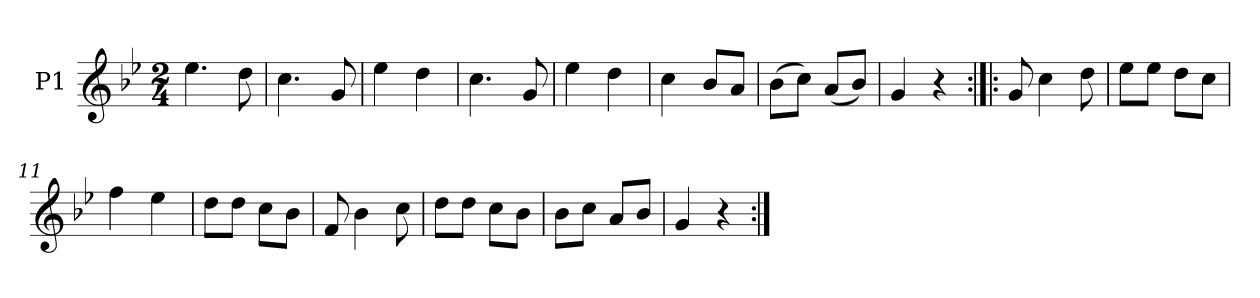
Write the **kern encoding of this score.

**kern
*part1
*staff1
*I"P1
*clefG2
*k[b-e-]
*g:
*M2/4
=1
4.ee-
8dd
=2
4.cc
8g
=3
4ee-
4dd
=4
4.cc
8g
=5
4ee-
4dd
=6
4cc
8b-L
8aJ
=7
(8b-L
8ccJ)
(8aL
8b-J)
=8
4g
4r
=9:|!|:
8g
4cc
8dd
=10
8ee-L
8ee-J
8ddL
8ccJ
=11
4ff
4ee-
=12
8ddL
8ddJ
8ccL
8b-J
=13
8f
4b-
8cc
=14
8ddL
8ddJ
8ccL
8b-J
=15
8b-L
8ccJ
8aL
8b-J
=16
4g
4r
=:|!
*-
